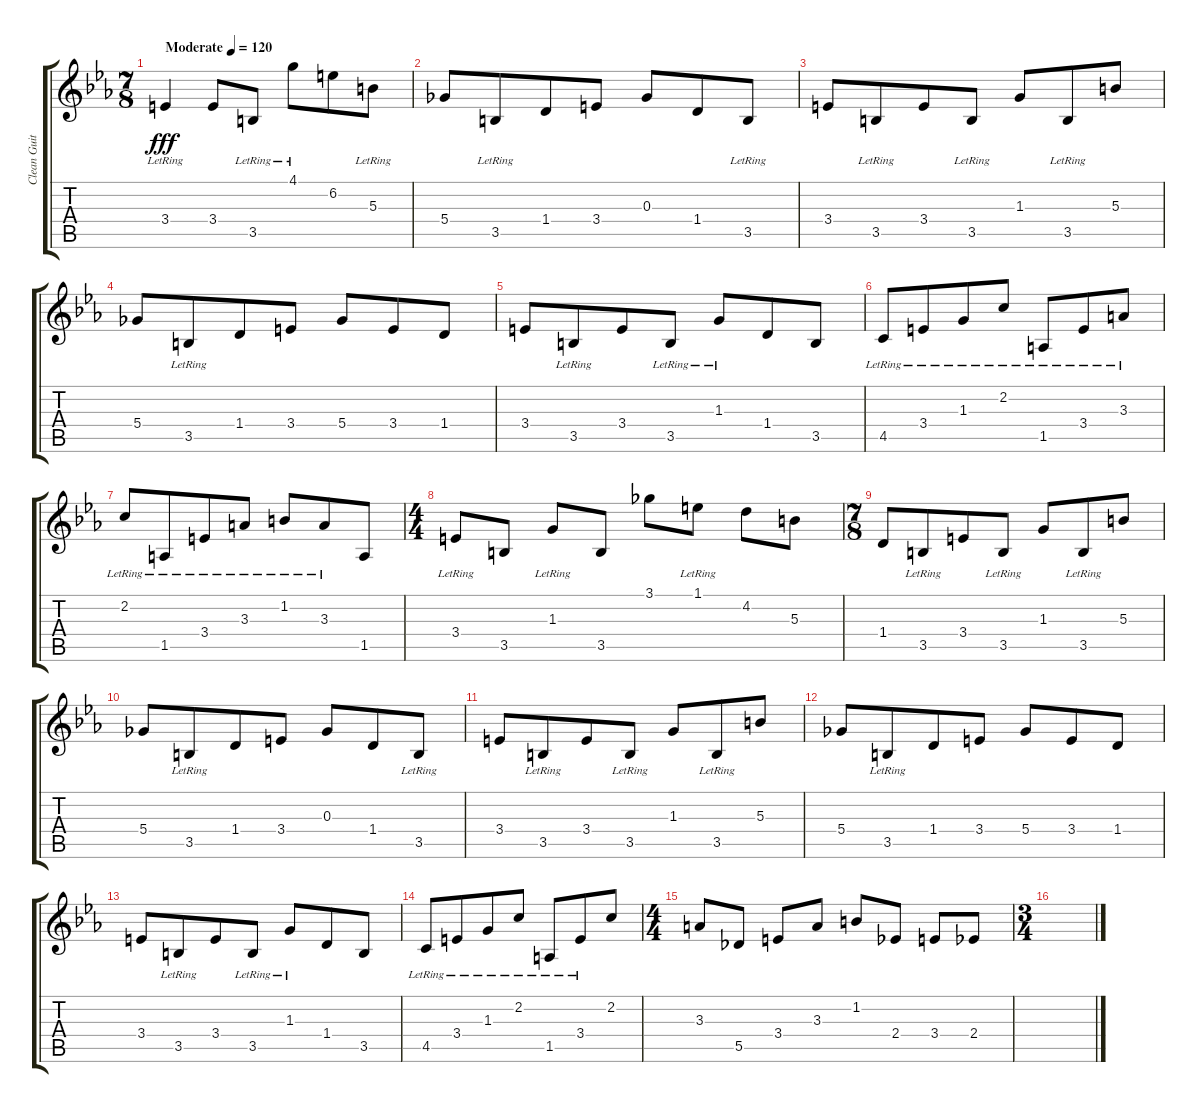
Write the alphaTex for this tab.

\track ("Clean Guitar [Michael Romeo]" "Clean Guit") {instrument acousticguitarsteel}
\staff {score tabs}
\tuning (Eb4 Bb3 Gb3 Db3 Ab2 Eb2) {hide}
\ts (7 8)
\tempo (120 "Moderate")
\clef g2
\ks eb
3.4{lr}.4{dy fff instrument acousticguitarsteel} 3.4.8 3.5{lr}.8 4.1{lr}.8 6.2.8 5.3{lr}.8 |
5.4.8 3.5{lr}.8 1.4.8 3.4.8 0.3.8 1.4.8 3.5{lr}.8 |
3.4.8 3.5{lr}.8 3.4.8 3.5{lr}.8 1.3.8 3.5{lr}.8 5.3.8 |
5.4.8 3.5{lr}.8 1.4.8 3.4.8 5.4.8 3.4.8 1.4.8 |
3.4.8 3.5{lr}.8 3.4.8 3.5{lr}.8 1.3{lr}.8 1.4.8 3.5.8 |
4.5{lr}.8 3.4{lr}.8 1.3{lr}.8 2.2{lr}.8 1.5{lr}.8 3.4{lr}.8 3.3{lr}.8 |
2.2{lr}.8 1.5{lr}.8 3.4{lr}.8 3.3{lr}.8 1.2{lr}.8 3.3{lr}.8 1.5.8 |
\ts (4 4)
3.4{lr}.8 3.5.8 1.3{lr}.8 3.5.8 3.1.8 1.1{lr}.8 4.2.8 5.3.8 |
\ts (7 8)
1.4.8 3.5{lr}.8 3.4.8 3.5{lr}.8 1.3.8 3.5{lr}.8 5.3.8 |
5.4.8 3.5{lr}.8 1.4.8 3.4.8 0.3.8 1.4.8 3.5{lr}.8 |
3.4.8 3.5{lr}.8 3.4.8 3.5{lr}.8 1.3.8 3.5{lr}.8 5.3.8 |
5.4.8 3.5{lr}.8 1.4.8 3.4.8 5.4.8 3.4.8 1.4.8 |
3.4.8 3.5{lr}.8 3.4.8 3.5{lr}.8 1.3{lr}.8 1.4.8 3.5.8 |
4.5{lr}.8 3.4{lr}.8 1.3{lr}.8 2.2{lr}.8 1.5{lr}.8 3.4{lr}.8 2.2.8 |
\ts (4 4)
3.3.8 5.5.8 3.4.8 3.3.8 1.2.8 2.4.8 3.4.8 2.4.8 |
\ts (3 4)
